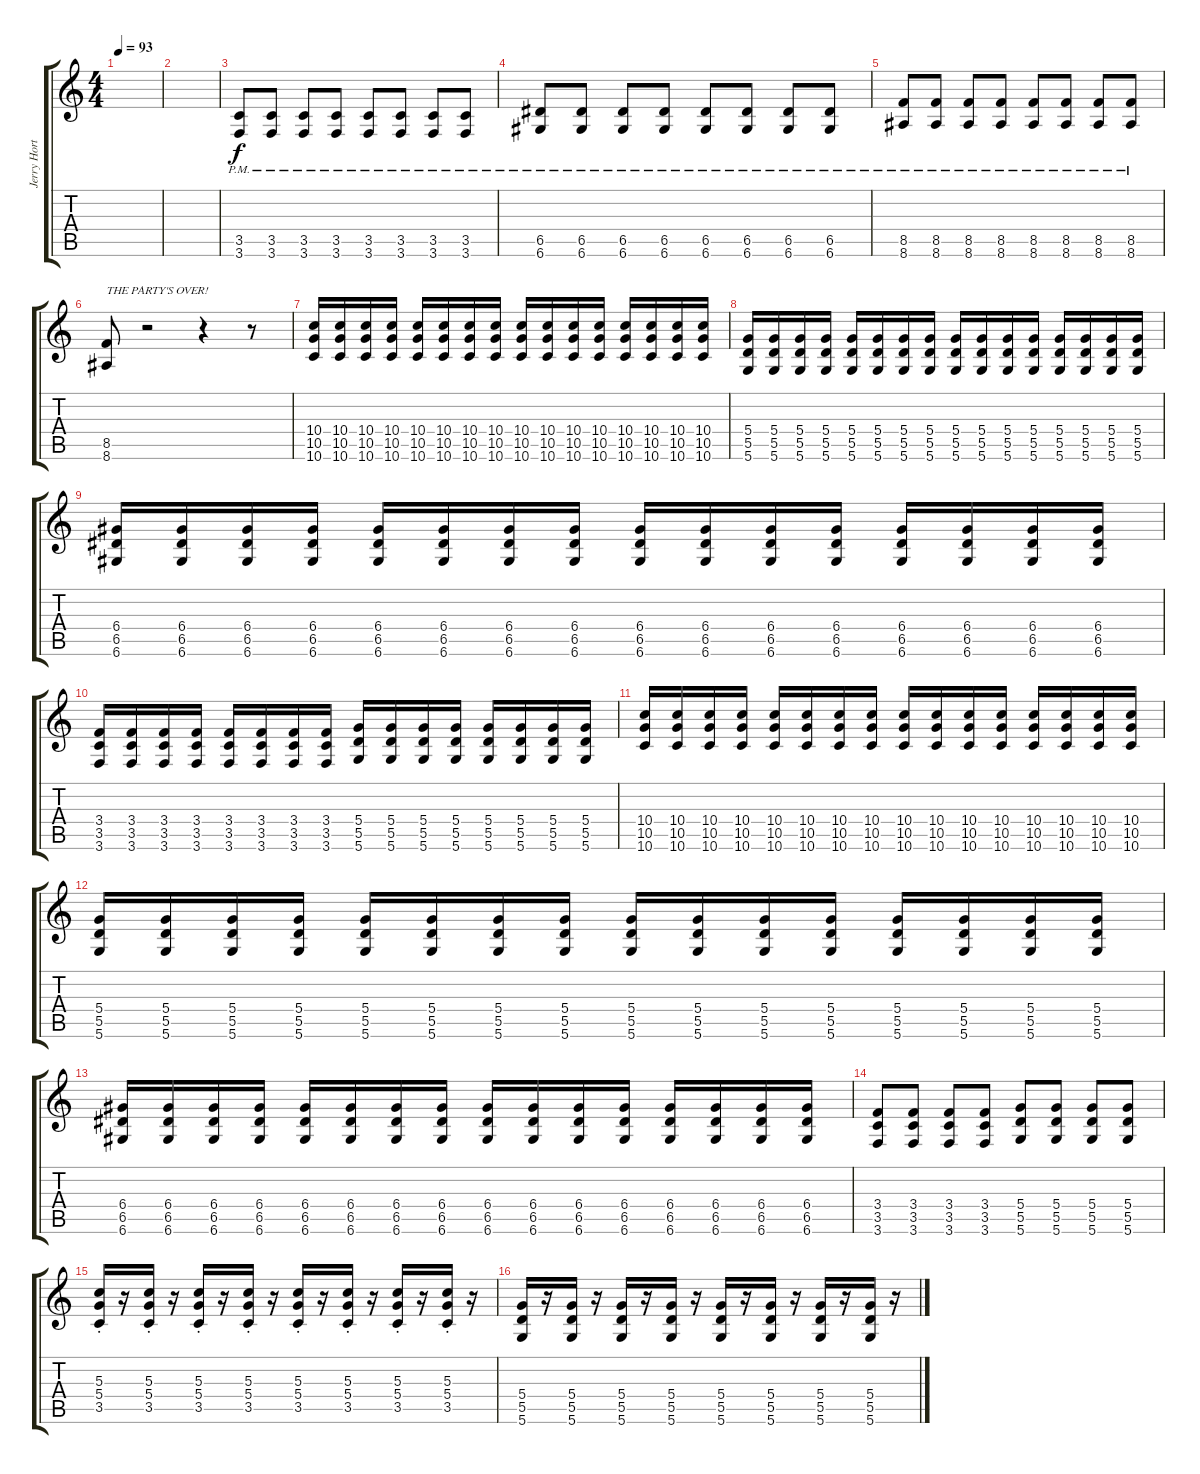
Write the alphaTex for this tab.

\track ("Jerry Horton " "Jerry Hort") {instrument distortionguitar}
\staff {score tabs}
\tuning (E4 B3 G3 D3 A2 D2) {hide}
\ts (4 4)
\tempo 93
\clef g2
\ks c
|
|
(3.5{pm} 3.6).8{volume 6} (3.5{pm} 3.6).8 (3.5{pm} 3.6).8 (3.5{pm} 3.6).8 (3.5{pm} 3.6).8 (3.5{pm} 3.6).8 (3.5{pm} 3.6{pm}).8 (3.5{pm} 3.6{pm}).8 |
(6.5{pm} 6.6).8{volume 10} (6.5{pm} 6.6).8 (6.5{pm} 6.6).8 (6.5{pm} 6.6).8 (6.5{pm} 6.6).8 (6.5{pm} 6.6).8 (6.5{pm} 6.6).8 (6.5{pm} 6.6).8 |
(8.5{pm} 8.6).8{volume 14} (8.5{pm} 8.6).8 (8.5{pm} 8.6).8 (8.5{pm} 8.6).8 (8.5{pm} 8.6).8 (8.5{pm} 8.6).8 (8.5{pm} 8.6).8 (8.5{pm} 8.6).8 |
(8.5 8.6).8{txt "THE PARTY'S OVER!" volume 14} r.2 r.4 r.8 |
(10.4 10.5 10.6).16 (10.4 10.5 10.6).16 (10.4 10.5 10.6).16 (10.4 10.5 10.6).16 (10.4 10.5 10.6).16 (10.4 10.5 10.6).16 (10.4 10.5 10.6).16 (10.4 10.5 10.6).16 (10.4 10.5 10.6).16 (10.4 10.5 10.6).16 (10.4 10.5 10.6).16 (10.4 10.5 10.6).16 (10.4 10.5 10.6).16 (10.4 10.5 10.6).16 (10.4 10.5 10.6).16 (10.4 10.5 10.6).16 |
(5.4 5.5 5.6).16 (5.4 5.5 5.6).16 (5.4 5.5 5.6).16 (5.4 5.5 5.6).16 (5.4 5.5 5.6).16 (5.4 5.5 5.6).16 (5.4 5.5 5.6).16 (5.4 5.5 5.6).16 (5.4 5.5 5.6).16 (5.4 5.5 5.6).16 (5.4 5.5 5.6).16 (5.4 5.5 5.6).16 (5.4 5.5 5.6).16 (5.4 5.5 5.6).16 (5.4 5.5 5.6).16 (5.4 5.5 5.6).16 |
(6.4 6.5 6.6).16 (6.4 6.5 6.6).16 (6.4 6.5 6.6).16 (6.4 6.5 6.6).16 (6.4 6.5 6.6).16 (6.4 6.5 6.6).16 (6.4 6.5 6.6).16 (6.4 6.5 6.6).16 (6.4 6.5 6.6).16 (6.4 6.5 6.6).16 (6.4 6.5 6.6).16 (6.4 6.5 6.6).16 (6.4 6.5 6.6).16 (6.4 6.5 6.6).16 (6.4 6.5 6.6).16 (6.4 6.5 6.6).16 |
(3.4 3.5 3.6).16 (3.4 3.5 3.6).16 (3.4 3.5 3.6).16 (3.4 3.5 3.6).16 (3.4 3.5 3.6).16 (3.4 3.5 3.6).16 (3.4 3.5 3.6).16 (3.4 3.5 3.6).16 (5.4 5.5 5.6).16 (5.4 5.5 5.6).16 (5.4 5.5 5.6).16 (5.4 5.5 5.6).16 (5.4 5.5 5.6).16 (5.4 5.5 5.6).16 (5.4 5.5 5.6).16 (5.4 5.5 5.6).16 |
(10.4 10.5 10.6).16 (10.4 10.5 10.6).16 (10.4 10.5 10.6).16 (10.4 10.5 10.6).16 (10.4 10.5 10.6).16 (10.4 10.5 10.6).16 (10.4 10.5 10.6).16 (10.4 10.5 10.6).16 (10.4 10.5 10.6).16 (10.4 10.5 10.6).16 (10.4 10.5 10.6).16 (10.4 10.5 10.6).16 (10.4 10.5 10.6).16 (10.4 10.5 10.6).16 (10.4 10.5 10.6).16 (10.4 10.5 10.6).16 |
(5.4 5.5 5.6).16 (5.4 5.5 5.6).16 (5.4 5.5 5.6).16 (5.4 5.5 5.6).16 (5.4 5.5 5.6).16 (5.4 5.5 5.6).16 (5.4 5.5 5.6).16 (5.4 5.5 5.6).16 (5.4 5.5 5.6).16 (5.4 5.5 5.6).16 (5.4 5.5 5.6).16 (5.4 5.5 5.6).16 (5.4 5.5 5.6).16 (5.4 5.5 5.6).16 (5.4 5.5 5.6).16 (5.4 5.5 5.6).16 |
(6.4 6.5 6.6).16 (6.4 6.5 6.6).16 (6.4 6.5 6.6).16 (6.4 6.5 6.6).16 (6.4 6.5 6.6).16 (6.4 6.5 6.6).16 (6.4 6.5 6.6).16 (6.4 6.5 6.6).16 (6.4 6.5 6.6).16 (6.4 6.5 6.6).16 (6.4 6.5 6.6).16 (6.4 6.5 6.6).16 (6.4 6.5 6.6).16 (6.4 6.5 6.6).16 (6.4 6.5 6.6).16 (6.4 6.5 6.6).16 |
(3.4 3.5 3.6).8 (3.4 3.5 3.6).8 (3.4 3.5 3.6).8 (3.4 3.5 3.6).8 (5.4 5.5 5.6).8 (5.4 5.5 5.6).8 (5.4 5.5 5.6).8 (5.4 5.5 5.6).8 |
(5.3 5.4{st} 3.5).16 r.16 (5.3 5.4{st} 3.5).16 r.16 (5.3 5.4{st} 3.5).16 r.16 (5.3 5.4{st} 3.5).16 r.16 (5.3 5.4{st} 3.5).16 r.16 (5.3 5.4{st} 3.5).16 r.16 (5.3 5.4{st} 3.5).16 r.16 (5.3 5.4{st} 3.5).16 r.16 |
(5.4 5.5 5.6).16 r.16 (5.4 5.5 5.6).16 r.16 (5.4 5.5 5.6).16 r.16 (5.4 5.5 5.6).16 r.16 (5.4 5.5 5.6).16 r.16 (5.4 5.5 5.6).16 r.16 (5.4 5.5 5.6).16 r.16 (5.4 5.5 5.6).16 r.16
